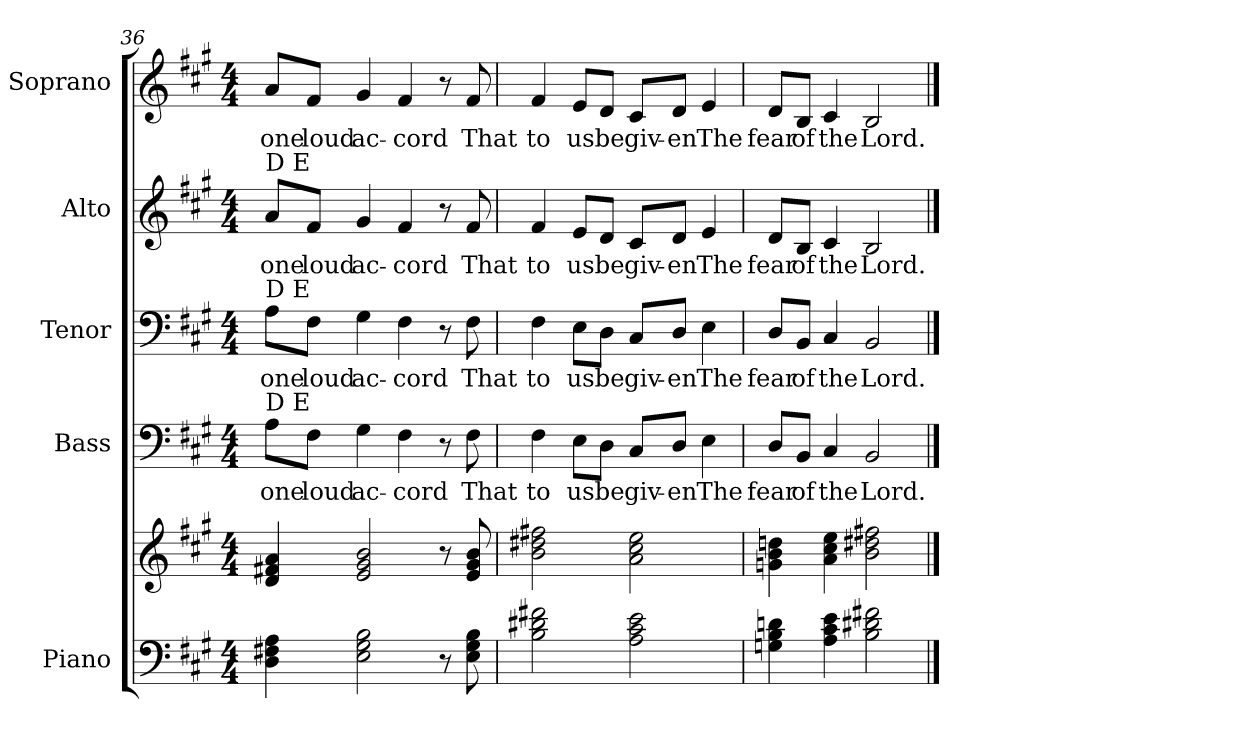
**kern	**kern	**kern	**text	**kern	**text	**kern	**text	**kern	**text
*part5	*part5	*part4	*part4	*part3	*part3	*part2	*part2	*part1	*part1
*staff6	*staff5	*staff4	*staff4	*staff3	*staff3	*staff2	*staff2	*staff1	*staff1
*I"Piano	*	*I"Bass	*	*I"Tenor	*	*I"Alto	*	*I"Soprano	*
*I'Pno.	*	*I'B.	*	*I'T.	*	*I'A.	*	*I'S.	*
*clefF4	*clefG2	*clefF4	*	*clefF4	*	*clefG2	*	*clefG2	*
*k[f#c#g#]	*k[f#c#g#]	*k[f#c#g#]	*	*k[f#c#g#]	*	*k[f#c#g#]	*	*k[f#c#g#]	*
*A:	*A:	*A:	*	*A:	*	*A:	*	*A:	*
*M4/4	*M4/4	*M4/4	*	*M4/4	*	*M4/4	*	*M4/4	*
=36	=36	=36	=36	=36	=36	=36	=36	=36	=36
!	!	!	!LO:LY:b:color=#000000	!	!	!	!	!	!
!	!	!	!	!	!LO:LY:b:color=#000000	!	!	!	!
!	!	!	!	!	!	!	!LO:LY:b:color=#000000	!	!
!	!	!	!	!	!	!LO:TX:a:t=D                     E	!	!	!
!	!	!	!	!LO:TX:a:t=D                     E	!	!	!	!	!
!	!	!LO:TX:a:t=D                     E	!	!	!	!	!	!	!
!	!	!	!	!	!	!	!	!	!LO:LY:b:color=#000000
4Di\ 4F#Xi 4Ai	4di/ 4f#Xi 4ai	8Ai\L	one	8Ai\L	one	8ai/L	one	8ai/L	one
!	!	!	!LO:LY:b:color=#000000	!	!	!	!	!	!
!	!	!	!	!	!LO:LY:b:color=#000000	!	!	!	!
!	!	!	!	!	!	!	!LO:LY:b:color=#000000	!	!
!	!	!	!	!	!	!	!	!	!LO:LY:b:color=#000000
.	.	8F#i\J	loud	8F#i\J	loud	8f#i/J	loud	8f#i/J	loud
!	!	!	!LO:LY:b:color=#000000	!	!	!	!	!	!
!	!	!	!	!	!LO:LY:b:color=#000000	!	!	!	!
!	!	!	!	!	!	!	!LO:LY:b:color=#000000	!	!
!	!	!	!	!	!	!	!	!	!LO:LY:b:color=#000000
2Ei\ 2G#i 2Bi	2ei/ 2g#i 2bi	4G#i\	ac-	4G#i\	ac-	4g#i/	ac-	4g#i/	ac-
!	!	!	!LO:LY:b:color=#000000	!	!	!	!	!	!
!	!	!	!	!	!LO:LY:b:color=#000000	!	!	!	!
!	!	!	!	!	!	!	!LO:LY:b:color=#000000	!	!
!	!	!	!	!	!	!	!	!	!LO:LY:b:color=#000000
.	.	4F#i\	-cord	4F#i\	-cord	4f#i/	-cord	4f#i/	-cord
8r	8r	8r	.	8r	.	8r	.	8r	.
!	!	!	!LO:LY:b:color=#000000	!	!	!	!	!	!
!	!	!	!	!	!LO:LY:b:color=#000000	!	!	!	!
!	!	!	!	!	!	!	!LO:LY:b:color=#000000	!	!
!	!	!	!	!	!	!	!	!	!LO:LY:b:color=#000000
8Ei\ 8G#i 8Bi	8ei/ 8g#i 8bi	8F#i\	That	8F#i\	That	8f#i/	That	8f#i/	That
!!LO:PB:g=z
=37	=37	=37	=37	=37	=37	=37	=37	=37	=37
!	!	!	!LO:LY:b:color=#000000	!	!	!	!	!	!
!	!	!	!	!	!LO:LY:b:color=#000000	!	!	!	!
!	!	!	!	!	!	!	!LO:LY:b:color=#000000	!	!
!	!	!	!	!	!	!	!	!	!LO:LY:b:color=#000000
2Bi\ 2d#Xi 2f#Xi	2bi\ 2dd#Xi 2ff#Xi	4F#i\	to	4F#i\	to	4f#i/	to	4f#i/	to
!	!	!	!LO:LY:b:color=#000000	!	!	!	!	!	!
!	!	!	!	!	!LO:LY:b:color=#000000	!	!	!	!
!	!	!	!	!	!	!	!LO:LY:b:color=#000000	!	!
!	!	!	!	!	!	!	!	!	!LO:LY:b:color=#000000
.	.	8Ei\L	us	8Ei\L	us	8ei/L	us	8ei/L	us
!	!	!	!LO:LY:b:color=#000000	!	!	!	!	!	!
!	!	!	!	!	!LO:LY:b:color=#000000	!	!	!	!
!	!	!	!	!	!	!	!LO:LY:b:color=#000000	!	!
!	!	!	!	!	!	!	!	!	!LO:LY:b:color=#000000
.	.	8Di\J	be	8Di\J	be	8di/J	be	8di/J	be
!	!	!	!LO:LY:b:color=#000000	!	!	!	!	!	!
!	!	!	!	!	!LO:LY:b:color=#000000	!	!	!	!
!	!	!	!	!	!	!	!LO:LY:b:color=#000000	!	!
!	!	!	!	!	!	!	!	!	!LO:LY:b:color=#000000
2Ai\ 2c#i 2ei	2ai\ 2cc#i 2eei	8C#i/L	giv-	8C#i/L	giv-	8c#i/L	giv-	8c#i/L	giv-
!	!	!	!LO:LY:b:color=#000000	!	!	!	!	!	!
!	!	!	!	!	!LO:LY:b:color=#000000	!	!	!	!
!	!	!	!	!	!	!	!LO:LY:b:color=#000000	!	!
!	!	!	!	!	!	!	!	!	!LO:LY:b:color=#000000
.	.	8Di/J	-en	8Di/J	-en	8di/J	-en	8di/J	-en
!	!	!	!LO:LY:b:color=#000000	!	!	!	!	!	!
!	!	!	!	!	!LO:LY:b:color=#000000	!	!	!	!
!	!	!	!	!	!	!	!LO:LY:b:color=#000000	!	!
!	!	!	!	!	!	!	!	!	!LO:LY:b:color=#000000
.	.	4Ei\	The	4Ei\	The	4ei/	The	4ei/	The
=38	=38	=38	=38	=38	=38	=38	=38	=38	=38
!	!	!	!LO:LY:b:color=#000000	!	!	!	!	!	!
!	!	!	!	!	!LO:LY:b:color=#000000	!	!	!	!
!	!	!	!	!	!	!	!LO:LY:b:color=#000000	!	!
!	!	!	!	!	!	!	!	!	!LO:LY:b:color=#000000
4Gni\ 4Bi 4dni	4gni\ 4bi 4ddni	8Di/L	fear	8Di/L	fear	8di/L	fear	8di/L	fear
!	!	!	!LO:LY:b:color=#000000	!	!	!	!	!	!
!	!	!	!	!	!LO:LY:b:color=#000000	!	!	!	!
!	!	!	!	!	!	!	!LO:LY:b:color=#000000	!	!
!	!	!	!	!	!	!	!	!	!LO:LY:b:color=#000000
.	.	8BBi/J	of	8BBi/J	of	8Bi/J	of	8Bi/J	of
!	!	!	!LO:LY:b:color=#000000	!	!	!	!	!	!
!	!	!	!	!	!LO:LY:b:color=#000000	!	!	!	!
!	!	!	!	!	!	!	!LO:LY:b:color=#000000	!	!
!	!	!	!	!	!	!	!	!	!LO:LY:b:color=#000000
4Ai\ 4c#i 4ei	4ai\ 4cc#i 4eei	4C#i/	the	4C#i/	the	4c#i/	the	4c#i/	the
!	!	!	!LO:LY:b:color=#000000	!	!	!	!	!	!
!	!	!	!	!	!LO:LY:b:color=#000000	!	!	!	!
!	!	!	!	!	!	!	!LO:LY:b:color=#000000	!	!
!	!	!	!	!	!	!	!	!	!LO:LY:b:color=#000000
2Bi\ 2d#Xi 2f#Xi	2bi\ 2dd#Xi 2ff#Xi	2BBi/	Lord.	2BBi/	Lord.	2Bi/	Lord.	2Bi/	Lord.
==	==	==	==	==	==	==	==	==	==
*-	*-	*-	*-	*-	*-	*-	*-	*-	*-
